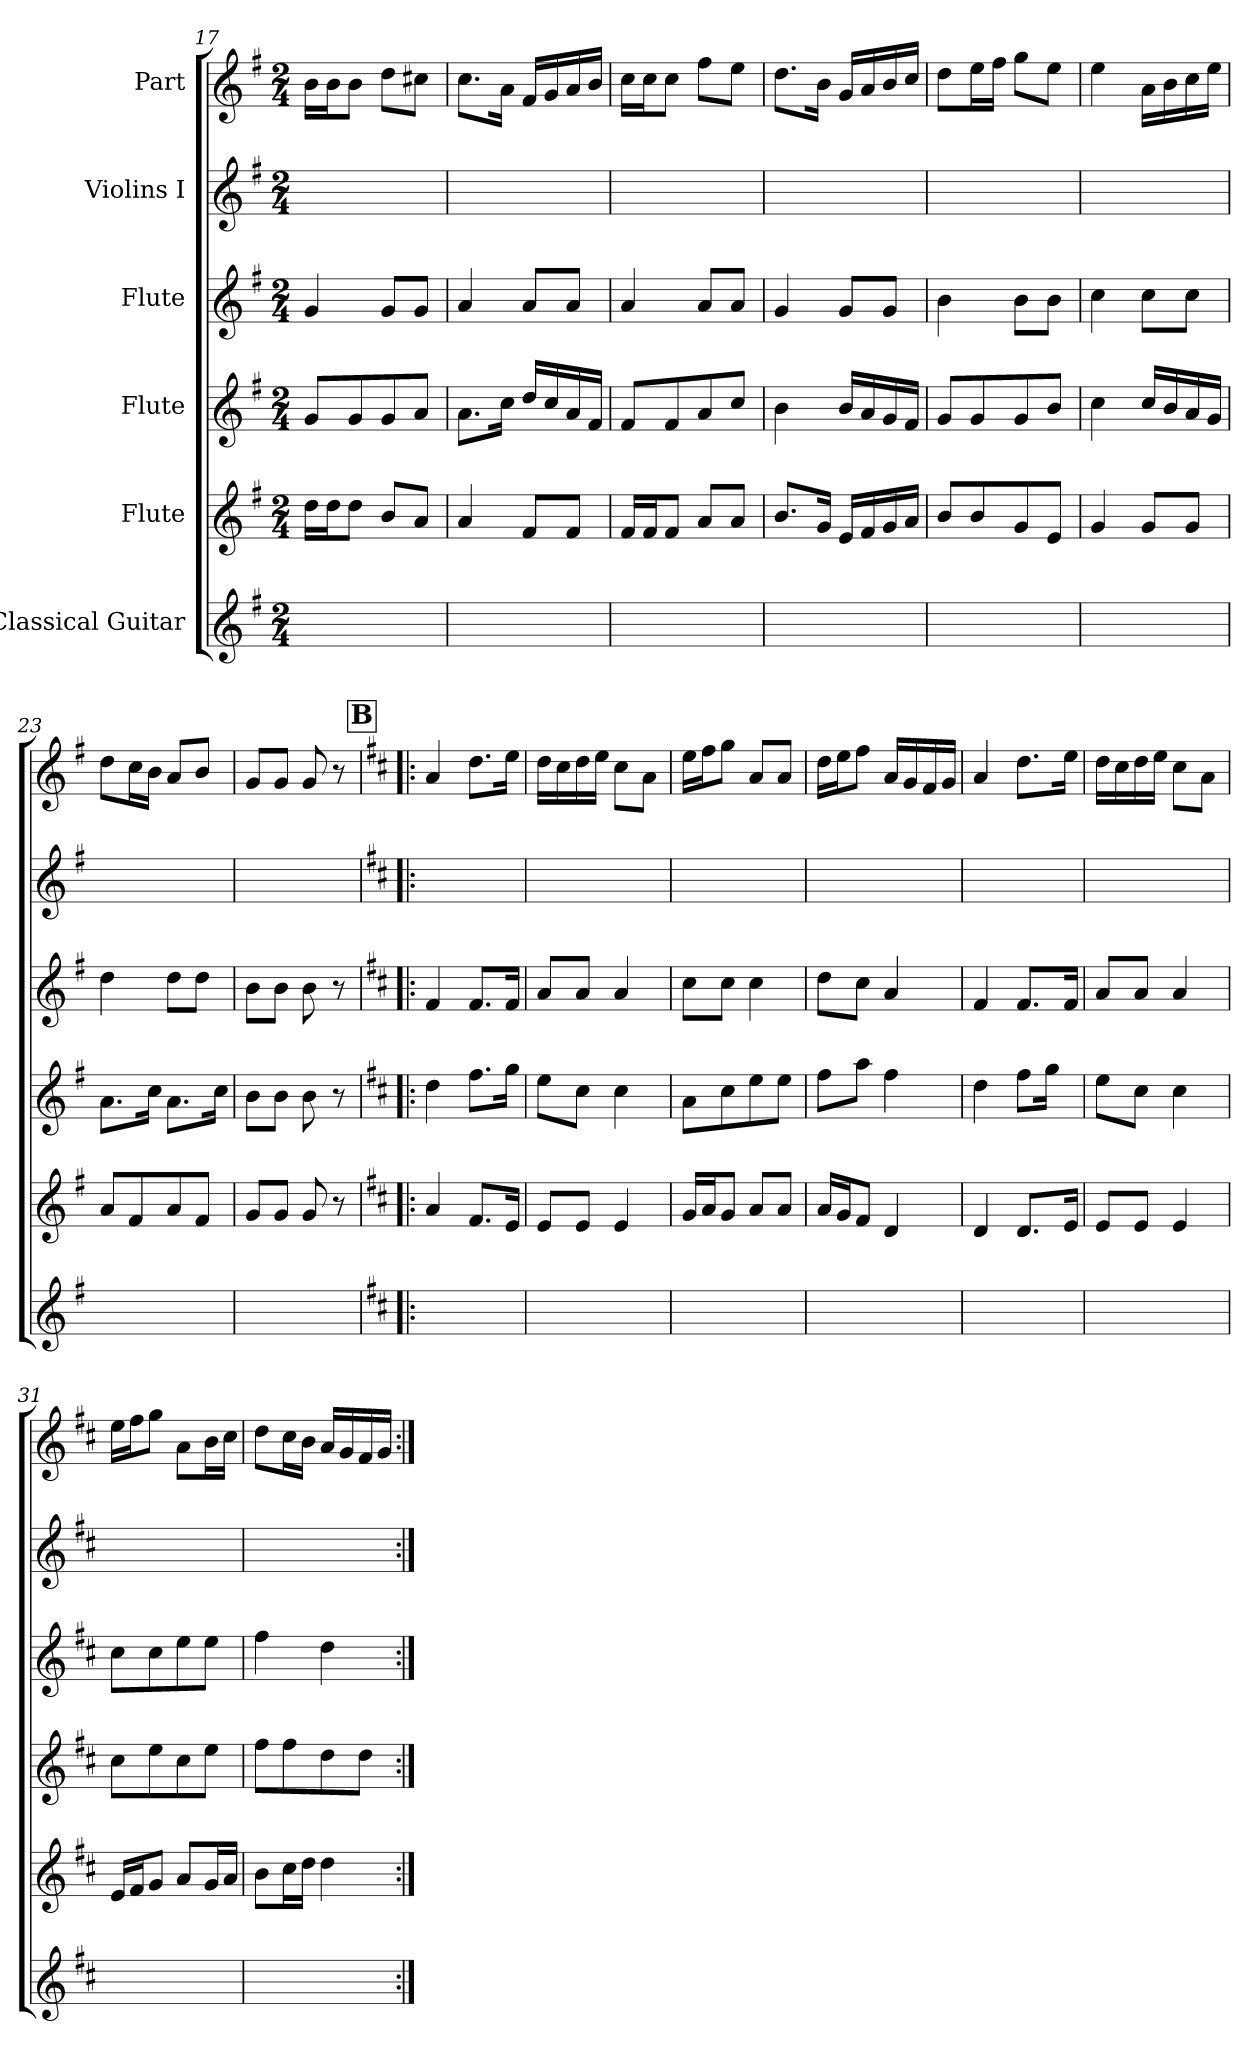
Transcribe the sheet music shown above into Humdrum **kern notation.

**kern	**kern	**kern	**kern	**kern	**kern
*part6	*part5	*part4	*part3	*part2	*part1
*staff6	*staff5	*staff4	*staff3	*staff2	*staff1
*I"Classical Guitar	*I"Flute	*I"Flute	*I"Flute	*I"Violins I	*I"Part
*clefG2	*clefG2	*clefG2	*clefG2	*clefG2	*clefG2
*ITrd7c12	*	*	*	*	*
*k[f#]	*k[f#]	*k[f#]	*k[f#]	*k[f#]	*k[f#]
*G:	*G:	*G:	*G:	*G:	*G:
*M2/4	*M2/4	*M2/4	*M2/4	*M2/4	*M2/4
=17	=17	=17	=17	=17	=17
!LO:N:vis=1	!	!	!	!LO:N:vis=1	!
2ryy	16ddLL	8gL	4g	2ryy	16bLL
.	16ddJ	.	.	.	16bJ
.	8ddJ	8g	.	.	8bJ
.	8bL	8g	8gL	.	8ddL
.	8aJ	8aJ	8gJ	.	8cc#XJ
=18	=18	=18	=18	=18	=18
!LO:N:vis=1	!	!	!	!LO:N:vis=1	!
2ryy	4a	8.aL	4a	2ryy	8.ccL
.	.	16ccJk	.	.	16aJk
.	8f#L	16ddLL	8aL	.	16f#LL
.	.	16cc	.	.	16g
.	8f#J	16a	8aJ	.	16a
.	.	16f#JJ	.	.	16bJJ
=19	=19	=19	=19	=19	=19
!LO:N:vis=1	!	!	!	!LO:N:vis=1	!
2ryy	16f#LL	8f#L	4a	2ryy	16ccLL
.	16f#J	.	.	.	16ccJ
.	8f#J	8f#	.	.	8ccJ
.	8aL	8a	8aL	.	8ff#L
.	8aJ	8ccJ	8aJ	.	8eeJ
=20	=20	=20	=20	=20	=20
!LO:N:vis=1	!	!	!	!LO:N:vis=1	!
2ryy	8.bL	4b	4g	2ryy	8.ddL
.	16gJk	.	.	.	16bJk
.	16eLL	16bLL	8gL	.	16gLL
.	16f#	16a	.	.	16a
.	16g	16g	8gJ	.	16b
.	16aJJ	16f#JJ	.	.	16ccJJ
=21	=21	=21	=21	=21	=21
!LO:N:vis=1	!	!	!	!LO:N:vis=1	!
2ryy	8bL	8gL	4b	2ryy	8ddL
.	8b	8g	.	.	16eeL
.	.	.	.	.	16ff#JJ
.	8g	8g	8bL	.	8ggL
.	8eJ	8bJ	8bJ	.	8eeJ
=22	=22	=22	=22	=22	=22
!LO:N:vis=1	!	!	!	!LO:N:vis=1	!
2ryy	4g	4cc	4cc	2ryy	4ee
.	8gL	16ccLL	8ccL	.	16aLL
.	.	16b	.	.	16b
.	8gJ	16a	8ccJ	.	16cc
.	.	16gJJ	.	.	16eeJJ
=23	=23	=23	=23	=23	=23
!LO:N:vis=1	!	!	!	!LO:N:vis=1	!
2ryy	8aL	8.aL	4dd	2ryy	8ddL
.	8f#	.	.	.	16ccL
.	.	16ccJk	.	.	16bJJ
.	8a	8.aL	8ddL	.	8aL
.	8f#J	.	8ddJ	.	8bJ
.	.	16ccJk	.	.	.
=24	=24	=24	=24	=24	=24
!LO:N:vis=1	!	!	!	!LO:N:vis=1	!
2ryy	8gL	8bL	8bL	2ryy	8gL
.	8gJ	8bJ	8bJ	.	8gJ
.	8g	8b	8b	.	8g
.	8r	8r	8r	.	8r
!!LO:REH:place=s1:t=B
=25!|:	=25!|:	=25!|:	=25!|:	=25!|:	=25!|:
*k[f#c#]	*k[f#c#]	*k[f#c#]	*k[f#c#]	*k[f#c#]	*k[f#c#]
*D:	*D:	*D:	*D:	*D:	*D:
!LO:N:vis=1	!	!	!	!LO:N:vis=1	!
2ryy	4a	4dd	4f#	2ryy	4a
.	8.f#L	8.ff#L	8.f#L	.	8.ddL
.	16eJk	16ggJk	16f#Jk	.	16eeJk
=26	=26	=26	=26	=26	=26
!LO:N:vis=1	!	!	!	!LO:N:vis=1	!
2ryy	8eL	8eeL	8aL	2ryy	16ddLL
.	.	.	.	.	16cc#
.	8eJ	8cc#J	8aJ	.	16dd
.	.	.	.	.	16eeJJ
.	4e	4cc#	4a	.	8cc#L
.	.	.	.	.	8aJ
=27	=27	=27	=27	=27	=27
!LO:N:vis=1	!	!	!	!LO:N:vis=1	!
2ryy	16gLL	8aL	8cc#L	2ryy	16eeLL
.	16aJ	.	.	.	16ff#J
.	8gJ	8cc#	8cc#J	.	8ggJ
.	8aL	8ee	4cc#	.	8aL
.	8aJ	8eeJ	.	.	8aJ
=28	=28	=28	=28	=28	=28
!LO:N:vis=1	!	!	!	!LO:N:vis=1	!
2ryy	16aLL	8ff#L	8ddL	2ryy	16ddLL
.	16gJ	.	.	.	16eeJ
.	8f#J	8aaJ	8cc#J	.	8ff#J
.	4dTTTT	4ff#TTTt	4a	.	16aLL
.	.	.	.	.	16g
.	.	.	.	.	16f#
.	.	.	.	.	16gJJ
=29	=29	=29	=29	=29	=29
!LO:N:vis=1	!	!	!	!LO:N:vis=1	!
2ryy	4d	4dd	4f#	2ryy	4a
.	8.dL	8ff#L	8.f#L	.	8.ddL
.	.	16ggJk	.	.	.
.	16eJk	16ryy	16f#Jk	.	16eeJk
=30	=30	=30	=30	=30	=30
!LO:N:vis=1	!	!	!	!LO:N:vis=1	!
2ryy	8eL	8eeL	8aL	2ryy	16ddLL
.	.	.	.	.	16cc#
.	8eJ	8cc#J	8aJ	.	16dd
.	.	.	.	.	16eeJJ
.	4e	4cc#	4a	.	8cc#L
.	.	.	.	.	8aJ
=31	=31	=31	=31	=31	=31
!LO:N:vis=1	!	!	!	!LO:N:vis=1	!
2ryy	16eLL	8cc#L	8cc#L	2ryy	16eeLL
.	16f#J	.	.	.	16ff#J
.	8gJ	8ee	8cc#	.	8ggJ
.	8aL	8cc#	8ee	.	8aL
.	16gL	8eeJ	8eeJ	.	16bL
.	16aJJ	.	.	.	16cc#JJ
=32	=32	=32	=32	=32	=32
!LO:N:vis=1	!	!	!	!LO:N:vis=1	!
2ryy	8bL	8ff#L	4ff#	2ryy	8ddL
.	16cc#L	8ff#	.	.	16cc#L
.	16ddJJ	.	.	.	16bJJ
.	4dd	8dd	4dd	.	16aLL
.	.	.	.	.	16g
.	.	8ddJ	.	.	16f#
.	.	.	.	.	16gJJ
=:|!	=:|!	=:|!	=:|!	=:|!	=:|!
*-	*-	*-	*-	*-	*-
